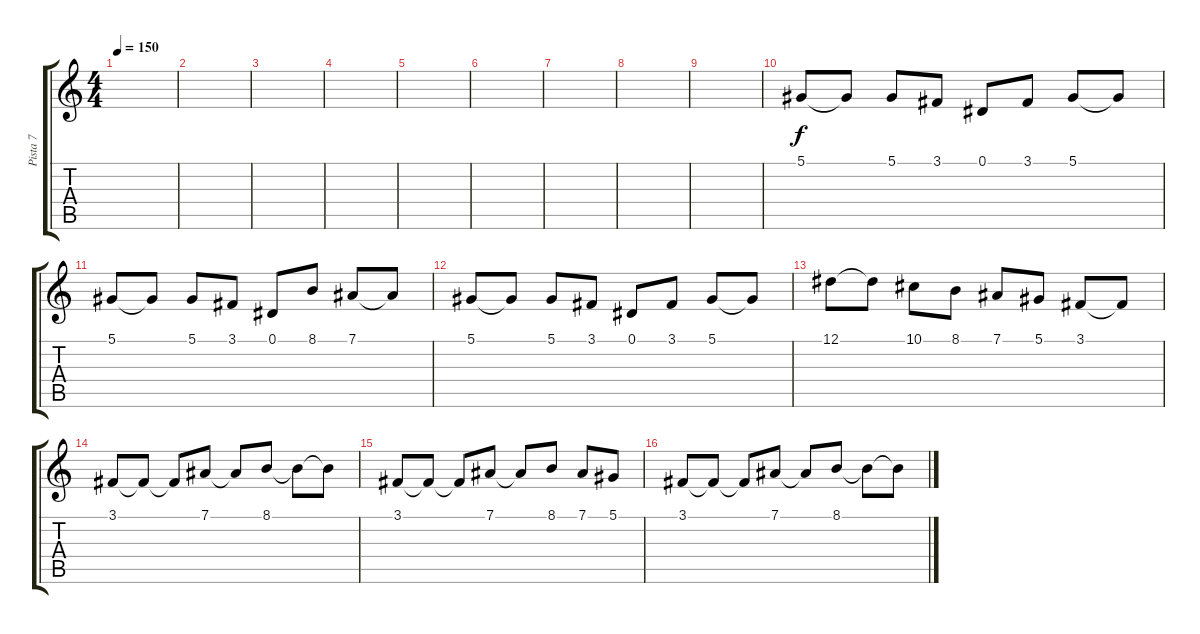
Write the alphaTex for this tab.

\track ("Pista 7" "Pista 7") {instrument englishhorn}
\staff {score tabs}
\tuning (Eb4 Bb3 Gb3 Db3 Ab2 Eb2) {hide}
\ts (4 4)
\tempo 150
\clef g2
\ks c
|
|
|
|
|
|
|
|
|
5.1.8 5.1{t}.8 5.1.8 3.1.8 0.1.8 3.1.8 5.1.8 5.1{t}.8 |
5.1.8 5.1{t}.8 5.1.8 3.1.8 0.1.8 8.1.8 7.1.8 7.1{t}.8 |
5.1.8 5.1{t}.8 5.1.8 3.1.8 0.1.8 3.1.8 5.1.8 5.1{t}.8 |
12.1.8 12.1{t}.8 10.1.8 8.1.8 7.1.8 5.1.8 3.1.8 3.1{t}.8 |
3.1.8 3.1{t}.8 3.1{t}.8 7.1.8 7.1{t}.8 8.1.8 8.1{t}.8 8.1{t}.8 |
3.1.8 3.1{t}.8 3.1{t}.8 7.1.8 7.1{t}.8 8.1.8 7.1.8 5.1.8 |
3.1.8 3.1{t}.8 3.1{t}.8 7.1.8 7.1{t}.8 8.1.8 8.1{t}.8 8.1{t}.8
